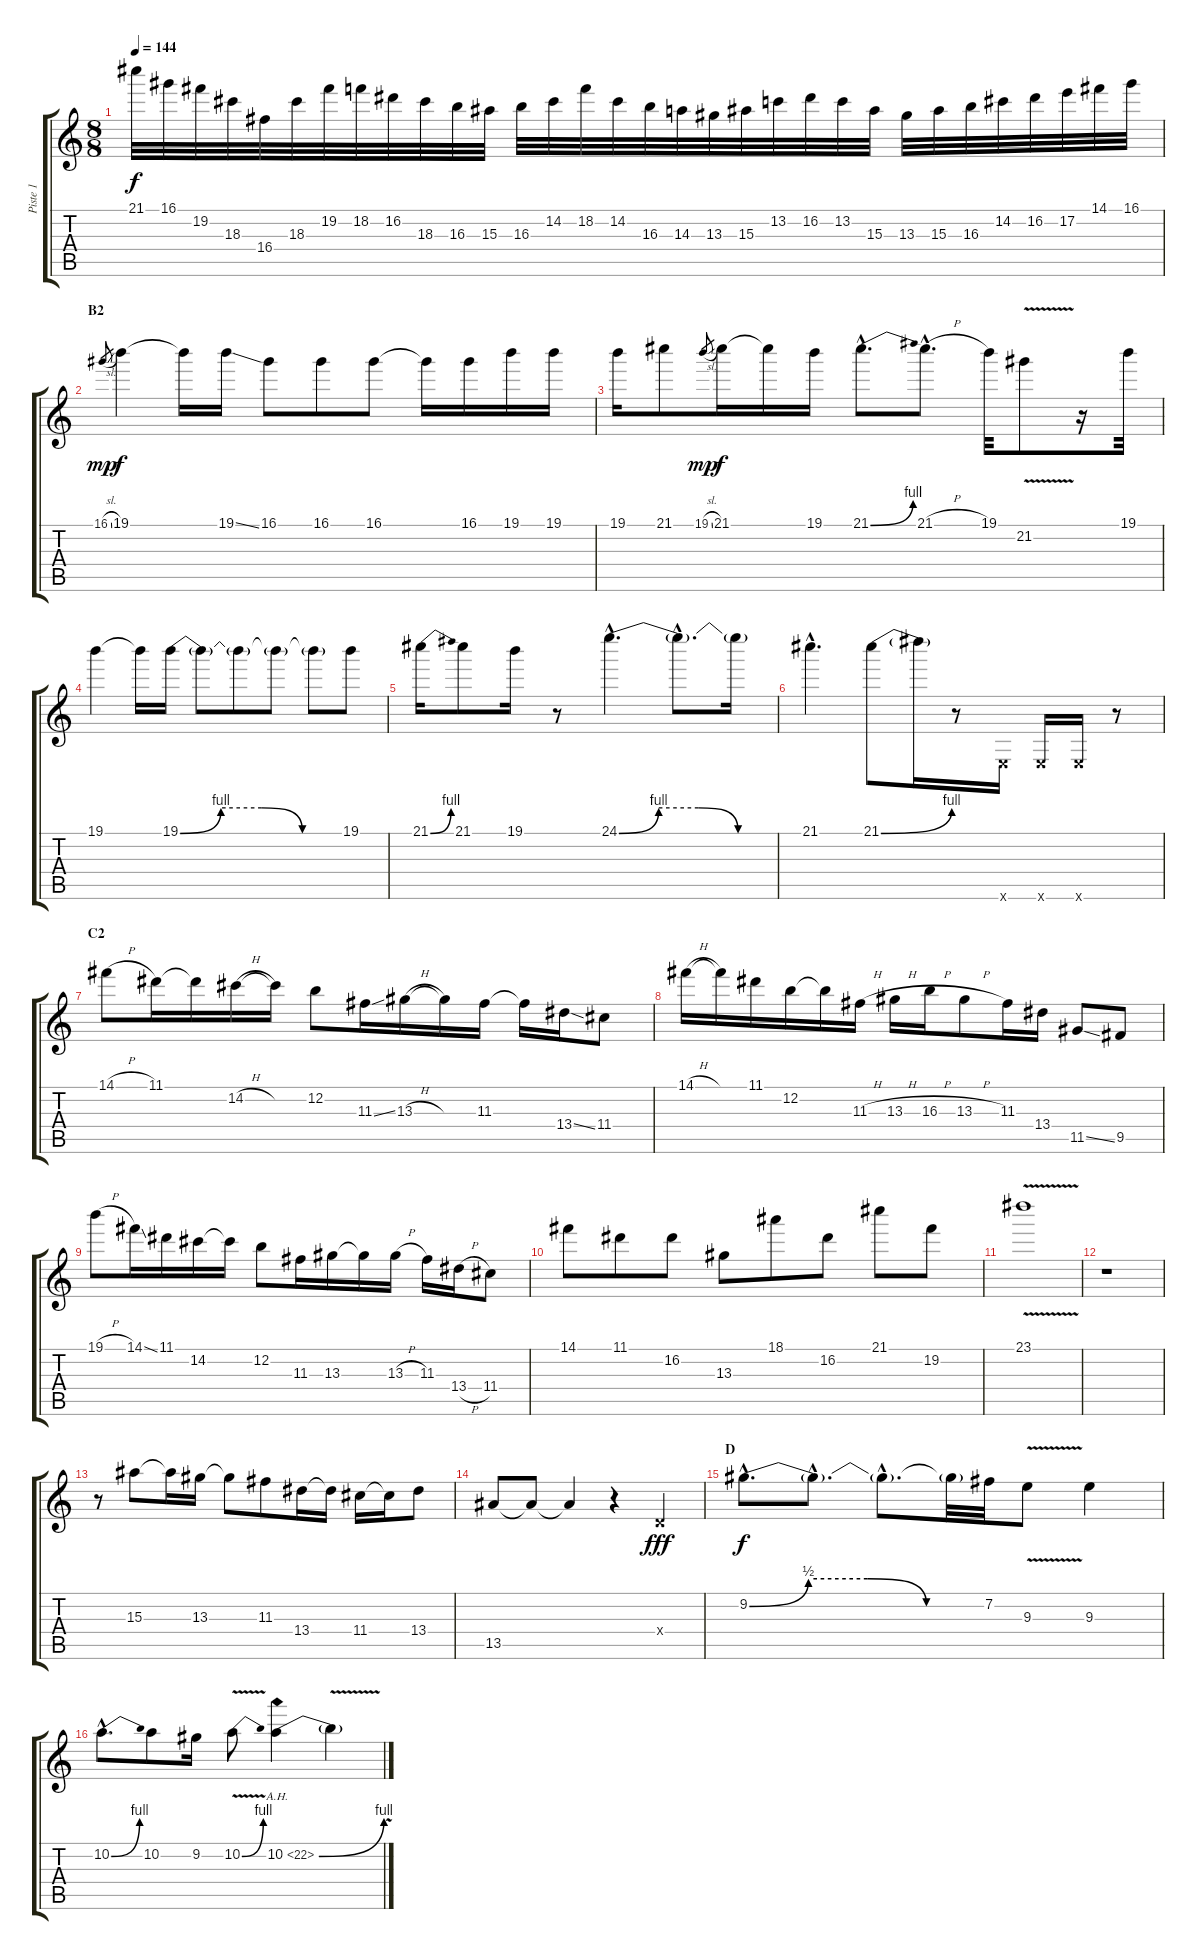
\track ("Piste 1" "Piste 1") {instrument distortionguitar}
\staff {score tabs}
\tuning (E4 B3 G3 D3 A2 E2) {hide}
\ts (8 8)
\tempo 144
\clef g2
\ks c
21.1.32{dy f} 16.1.32 19.2.32 18.3.32 16.4.32 18.3.32 19.2.32 18.2.32 16.2.32 18.3.32 16.3.32 15.3.32 16.3.32 14.2.32 18.2.32 14.2.32 16.3.32 14.3.32 13.3.32 15.3.32 13.2.32 16.2.32 13.2.32 15.3.32 13.3.32 15.3.32 16.3.32 14.2.32 16.2.32 17.2.32 14.1.32 16.1.32 |
\section ("" "B2")
16.1{sl}.8{gr dy mp} 19.1.4{dy f} 19.1{t}.16 19.1{ss}.16 16.1.8 16.1.8 16.1.8 16.1{t}.16 16.1.16 19.1.16 19.1.16 |
19.1.16 21.1.8 19.1{sl}.8{gr dy mp} 21.1.16{dy f} 21.1{t}.16 19.1.16 21.1{be (bend 0 0 60 4) hac}.8{d} 21.1{h hac}.8{d} 19.1.32 21.2{v}.8 r.16 19.1.32 |
19.1.4 19.1{t}.16 19.1{be (custom 0 0 15 4 30 4 45 0 60 0)}.16 19.1{t}.8 19.1{t}.8 19.1{t}.8 19.1{t}.8 19.1.8 |
21.1{be (bend 0 0 60 4)}.16 21.1.8 19.1.16 r.8 24.1{be (custom 0 0 15 4 30 4 45 0 60 0) hac}.4{d} 24.1{hac t}.8{d} 24.1{t}.16 |
21.1{hac}.4{d} 21.1{be (bend 0 0 60 4)}.8 21.1{t}.16 r.8 0.6{x}.16 0.6{x}.16 0.6{x}.16 r.8 |
\section ("" "C2")
14.1{h}.8 11.1.16 11.1{t}.16 14.2{h}.16 14.2{t}.16 12.2.8 11.3{ss}.16 13.3{h}.16 13.3{t}.16 11.3.16 11.3{t}.16 13.4{ss}.16 11.4.8 |
14.1{h}.16 14.1{t}.16 11.1.16 12.2.16 12.2{t}.16 11.3{h}.16 13.3{h}.16 16.3{h}.16 13.3{h}.8 11.3.16 13.4.16 11.5{ss}.8 9.5.8 |
19.1{h}.8 14.1{ss}.16 11.1.16 14.2.16 14.2{t}.16 12.2.8 11.3.16 13.3.16 13.3{t}.16 13.3{h}.16 11.3.16 13.4{h}.16 11.4.8 |
14.1.8 11.1.8 16.2.8 13.3.8 18.1.8 16.2.8 21.1.8 19.2.8 |
23.1{v}.1 |
r.1 |
r.8 15.3.8 15.3{t}.16 13.3.16 13.3{t}.8 11.3.8 13.4.16 13.4{t}.16 11.4.16 11.4{t}.16 13.4.8 |
13.5.8 13.5{t}.8 13.5{t}.4 r.4 0.4{x}.4{dy fff} |
\section ("" "D")
9.2{be (custom 0 0 15 2 30 2 45 0 60 0) hac}.8{d dy f} 9.2{hac t}.8{d} 9.2{hac t}.8{d} 9.2{t}.32 7.2.32 9.3{v}.8 9.3.4 |
10.2{be (bend 0 0 60 4) hac}.8{d} 10.2.8 9.2.16 10.2{be (bend 0 0 60 4) v}.8 10.2{be (bend 0 0 60 4) ah 12}.4 10.2{v t}.4
